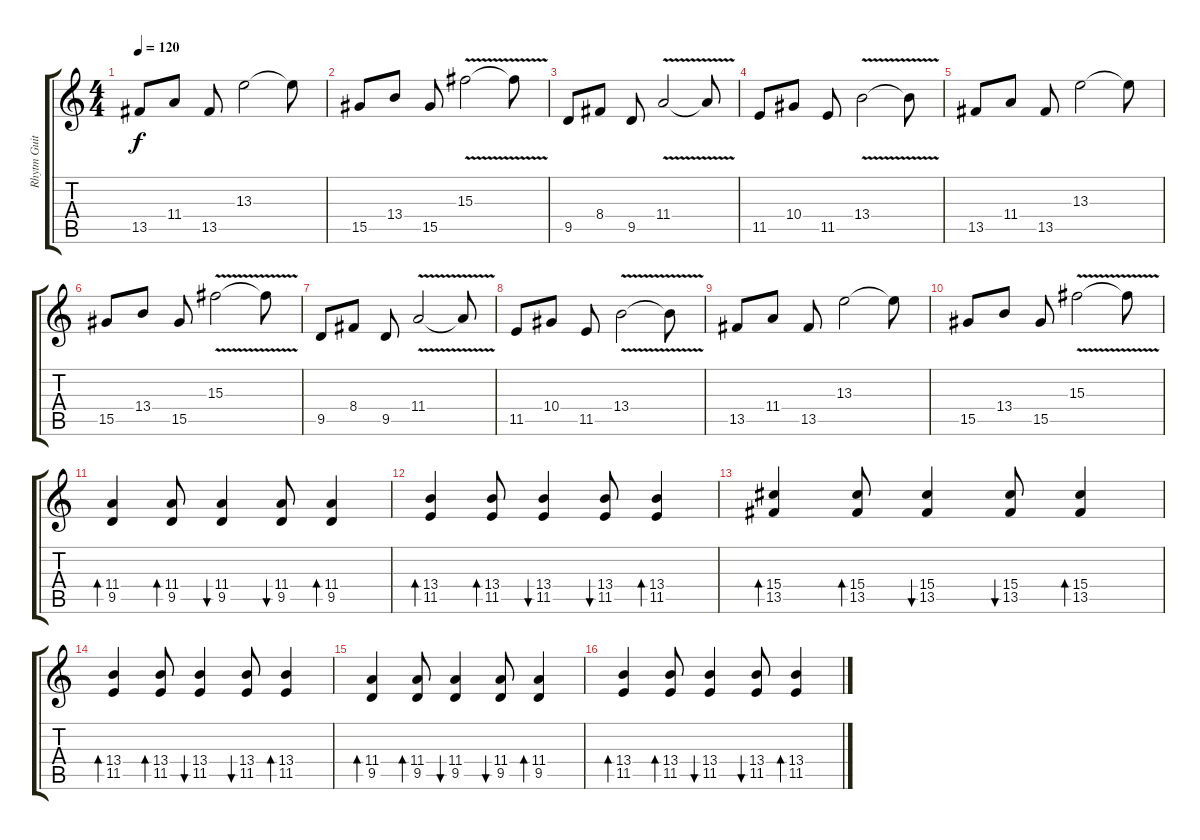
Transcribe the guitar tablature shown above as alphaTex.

\track ("Rhytm Guitar" "Rhytm Guit") {instrument distortionguitar}
\staff {score tabs}
\tuning (C4 G3 Eb3 Bb2 F2 C2) {hide}
\ts (4 4)
\tempo 120
\clef g2
\ks c
13.5.8{dy f} 11.4.8 13.5.8 13.3.2 13.3{t}.8 |
15.5.8 13.4.8 15.5.8 15.3{v}.2 15.3{t}.8 |
9.5.8 8.4.8 9.5.8 11.4{v}.2 11.4{t}.8 |
11.5.8 10.4.8 11.5.8 13.4{v}.2 13.4{t}.8 |
13.5.8 11.4.8 13.5.8 13.3.2 13.3{t}.8 |
15.5.8 13.4.8 15.5.8 15.3{v}.2 15.3{t}.8 |
9.5.8 8.4.8 9.5.8 11.4{v}.2 11.4{t}.8 |
11.5.8 10.4.8 11.5.8 13.4{v}.2 13.4{t}.8 |
13.5.8 11.4.8 13.5.8 13.3.2 13.3{t}.8 |
15.5.8 13.4.8 15.5.8 15.3{v}.2 15.3{t}.8 |
(11.4 9.5).4{bd 60 volume 5 instrument acousticguitarsteel} (11.4 9.5).8{bd 60} (11.4 9.5).4{bu 60} (11.4 9.5).8{bu 60} (11.4 9.5).4{bd 60} |
(13.4 11.5).4{bd 60} (13.4 11.5).8{bd 60} (13.4 11.5).4{bu 60} (13.4 11.5).8{bu 60} (13.4 11.5).4{bd 60} |
(15.4 13.5).4{bd 60} (15.4 13.5).8{bd 60} (15.4 13.5).4{bu 60} (15.4 13.5).8{bu 60} (15.4 13.5).4{bd 60} |
(13.4 11.5).4{bd 60} (13.4 11.5).8{bd 60} (13.4 11.5).4{bu 60} (13.4 11.5).8{bu 60} (13.4 11.5).4{bd 60} |
(11.4 9.5).4{bd 60} (11.4 9.5).8{bd 60} (11.4 9.5).4{bu 60} (11.4 9.5).8{bu 60} (11.4 9.5).4{bd 60} |
(13.4 11.5).4{bd 60} (13.4 11.5).8{bd 60} (13.4 11.5).4{bu 60} (13.4 11.5).8{bu 60} (13.4 11.5).4{bd 60}
